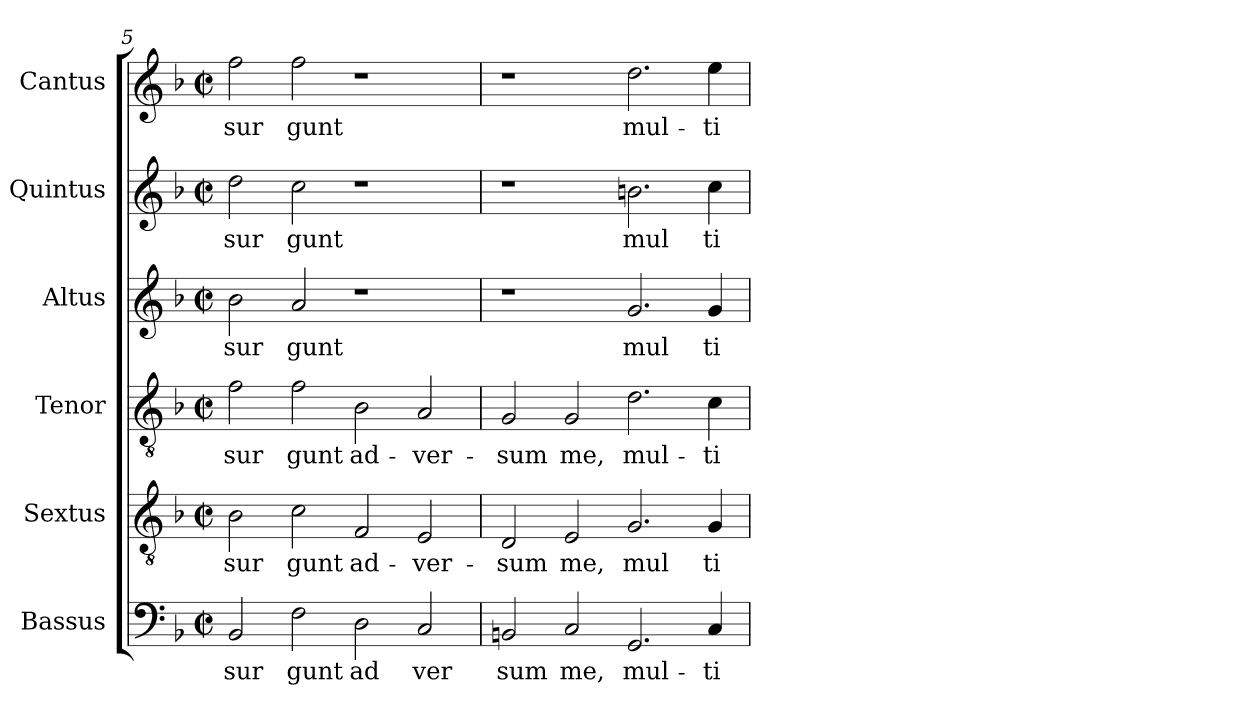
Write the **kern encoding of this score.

**kern	**text	**kern	**text	**kern	**text	**kern	**text	**kern	**text	**kern	**text
*part6	*part6	*part5	*part5	*part4	*part4	*part3	*part3	*part2	*part2	*part1	*part1
*staff6	*staff6	*staff5	*staff5	*staff4	*staff4	*staff3	*staff3	*staff2	*staff2	*staff1	*staff1
*I"Bassus	*	*I"Sextus	*	*I"Tenor	*	*I"Altus	*	*I"Quintus	*	*I"Cantus	*
*clefF4	*	*clefGv2	*	*clefGv2	*	*clefG2	*	*clefG2	*	*clefG2	*
*k[b-]	*	*k[b-]	*	*k[b-]	*	*k[b-]	*	*k[b-]	*	*k[b-]	*
*F:	*	*F:	*	*F:	*	*F:	*	*F:	*	*F:	*
*M2/2	*	*M2/2	*	*M2/2	*	*M2/2	*	*M2/2	*	*M2/2	*
*met(c|)	*	*met(c|)	*	*met(c|)	*	*met(c|)	*	*met(c|)	*	*met(c|)	*
=5	=5	=5	=5	=5	=5	=5	=5	=5	=5	=5	=5
!	!LO:LY:b:cj	!	!LO:LY:b:cj	!	!LO:LY:b:cj	!	!LO:LY:b:cj	!	!LO:LY:b:cj	!	!LO:LY:b:cj
2BB-/	sur	2B-\	-sur	2f\	-sur	2b-\	sur	2dd\	sur	2ff\	sur
!	!LO:LY:b:cj	!	!LO:LY:b:cj	!	!LO:LY:b:cj	!	!LO:LY:b:cj	!	!LO:LY:b:cj	!	!LO:LY:b:cj
2F\	gunt	2c\	gunt	2f\	gunt	2a/	gunt	2cc\	gunt	2ff\	gunt
!	!LO:LY:b:cj	!	!LO:LY:b:cj	!	!LO:LY:b:cj	!	!	!	!	!	!
2D\	ad	2F/	ad-	2B-\	ad-	1r	.	1r	.	1r	.
!	!LO:LY:b:cj	!	!LO:LY:b:cj	!	!LO:LY:b:cj	!	!	!	!	!	!
2C/	ver	2E/	-ver-	2A/	-ver-	.	.	.	.	.	.
!!LO:LB:g=z
=6	=6	=6	=6	=6	=6	=6	=6	=6	=6	=6	=6
!	!LO:LY:b:cj	!	!LO:LY:b:cj	!	!LO:LY:b:cj	!	!	!	!	!	!
2BBn/	sum	2D/	-sum	2G/	-sum	1r	.	1r	.	1r	.
!	!LO:LY:b:cj	!	!LO:LY:b:cj	!	!LO:LY:b:cj	!	!	!	!	!	!
2C/	me,	2E/	me,	2G/	me,	.	.	.	.	.	.
!	!LO:LY:b:cj	!	!LO:LY:b:cj	!	!LO:LY:b:cj	!	!LO:LY:b:cj	!	!LO:LY:b:cj	!	!LO:LY:b:cj
2.GG/	mul-	2.G/	mul	2.d\	mul-	2.g/	mul	2.bn\	mul	2.dd\	mul-
!	!LO:LY:b:cj	!	!LO:LY:b:cj	!	!LO:LY:b:cj	!	!LO:LY:b:cj	!	!LO:LY:b:cj	!	!LO:LY:b:cj
4C/	-ti	4G/	ti	4c\	-ti	4g/	ti	4cc\	ti	4ee\	-ti
=	=	=	=	=	=	=	=	=	=	=	=
*-	*-	*-	*-	*-	*-	*-	*-	*-	*-	*-	*-
